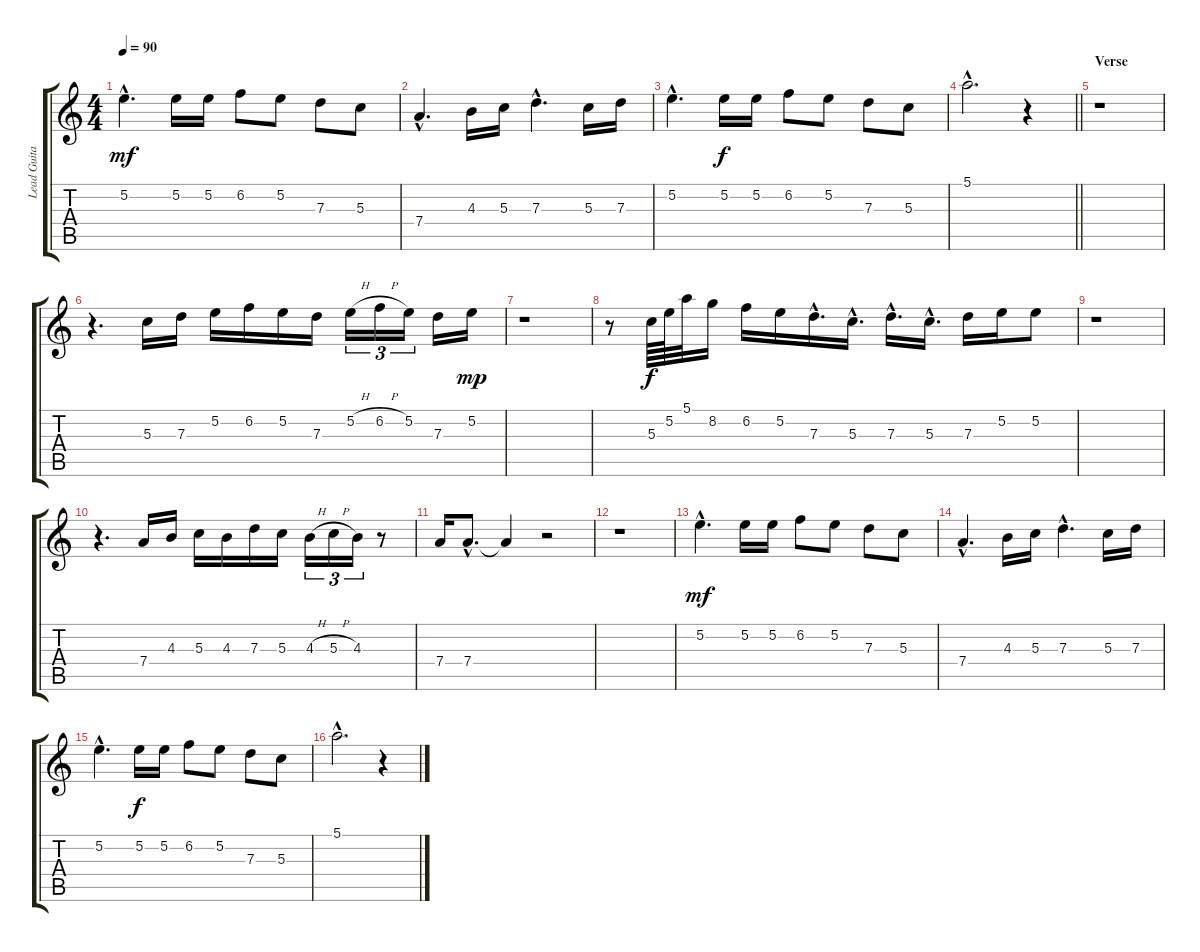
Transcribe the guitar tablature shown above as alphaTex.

\track ("Lead Guitar" "Lead Guita") {instrument acousticguitarnylon}
\staff {score tabs}
\tuning (E4 B3 G3 D3 A2 E2) {hide}
\ts (4 4)
\tempo 90
\clef g2
\ks aminor
5.2{hac}.4{d dy mf} 5.2.16 5.2.16 6.2.8 5.2.8 7.3.8 5.3.8 |
7.4{hac}.4{d} 4.3.16 5.3.16 7.3{hac}.4{d} 5.3.16 7.3.16 |
5.2{hac}.4{d} 5.2.16{dy f} 5.2.16 6.2.8 5.2.8 7.3.8 5.3.8 |
\barLineRight lightlight
5.1{hac}.2{d} r.4 |
\section ("" "Verse")
r.1 |
r.4{d} 5.3.16 7.3.16 5.2.16 6.2.16 5.2.16 7.3.16 5.2{h}.16{tu (3 2)} 6.2{h}.16{tu (3 2)} 5.2.16{tu (3 2)} 7.3.16 5.2.16{dy mp} |
r.1 |
r.8 5.3.64{dy f} 5.2.64 5.1.32 8.2.16 6.2.16 5.2.16 7.3{hac}.16{d} 5.3{hac}.16{d} 7.3{hac}.16{d} 5.3{hac}.16{d} 7.3.16 5.2.16 5.2.8 |
r.1 |
r.4{d} 7.4.16 4.3.16 5.3.16 4.3.16 7.3.16 5.3.16 4.3{h}.16{tu (3 2)} 5.3{h}.16{tu (3 2)} 4.3.16{tu (3 2)} r.8 |
7.4.16 7.4{hac}.8{d} 7.4{t}.4 r.2 |
r.1 |
5.2{hac}.4{d dy mf} 5.2.16 5.2.16 6.2.8 5.2.8 7.3.8 5.3.8 |
7.4{hac}.4{d} 4.3.16 5.3.16 7.3{hac}.4{d} 5.3.16 7.3.16 |
5.2{hac}.4{d} 5.2.16{dy f} 5.2.16 6.2.8 5.2.8 7.3.8 5.3.8 |
5.1{hac}.2{d} r.4
